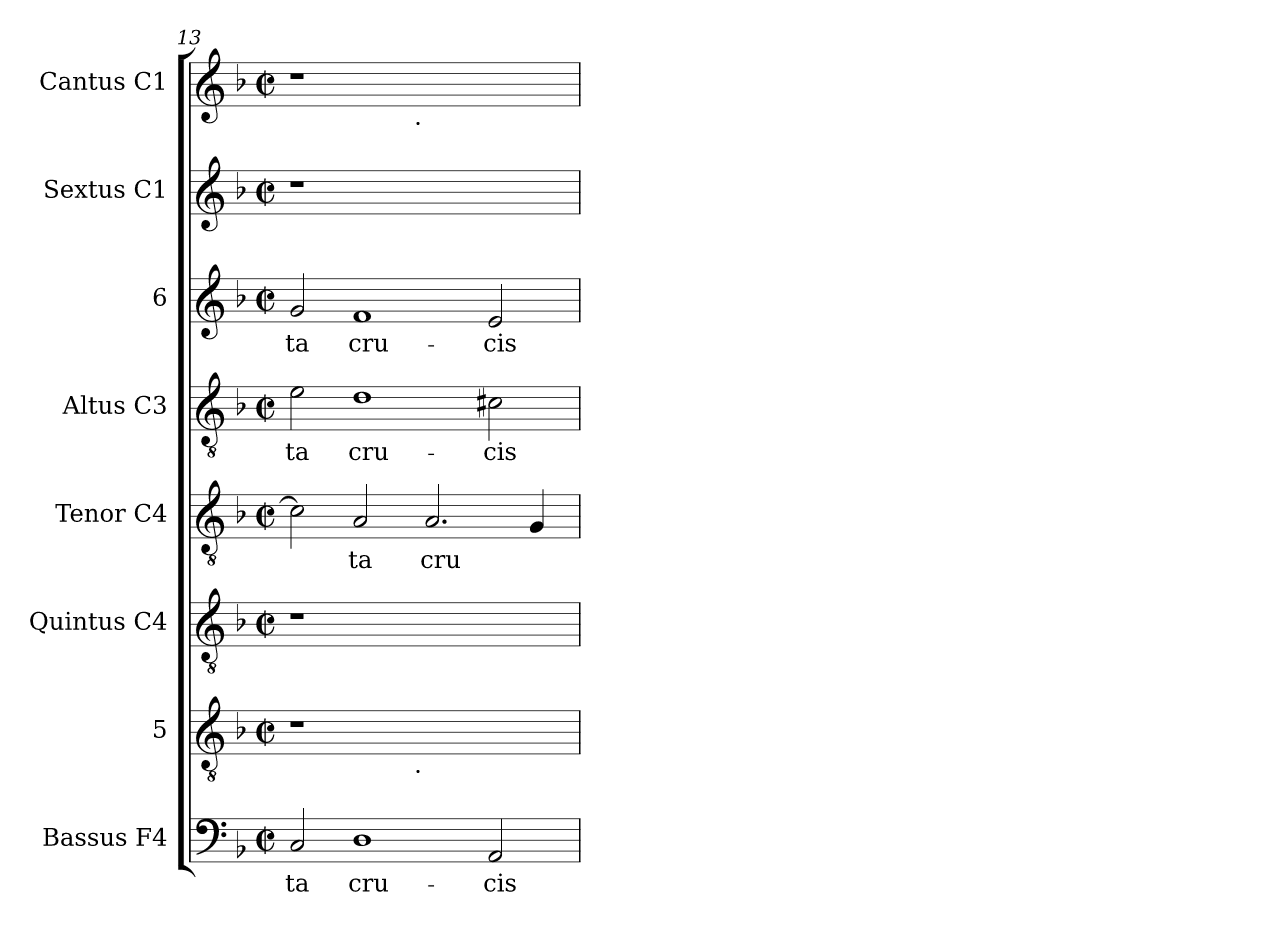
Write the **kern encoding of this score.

**kern	**text	**kern	**kern	**kern	**text	**kern	**text	**kern	**text	**kern	**kern
*part8	*part8	*part7	*part6	*part5	*part5	*part4	*part4	*part3	*part3	*part2	*part1
*staff8	*staff8	*staff7	*staff6	*staff5	*staff5	*staff4	*staff4	*staff3	*staff3	*staff2	*staff1
*I"Bassus  F4	*	*I"5	*I"Quintus  C4	*I"Tenor  C4	*	*I"Altus  C3	*	*I"6	*	*I"Sextus  C1	*I"Cantus  C1
*I'B	*	*	*	*I'T	*	*I'A	*	*	*	*	*I'C
*clefF4	*	*clefGv2	*clefGv2	*clefGv2	*	*clefGv2	*	*clefG2	*	*clefG2	*clefG2
*k[b-]	*	*k[b-]	*k[b-]	*k[b-]	*	*k[b-]	*	*k[b-]	*	*k[b-]	*k[b-]
*F:	*	*F:	*F:	*F:	*	*F:	*	*F:	*	*F:	*F:
*M2/2	*	*M2/2	*M2/2	*M2/2	*	*M2/2	*	*M2/2	*	*M2/2	*M2/2
*met(c|)	*	*met(c|)	*met(c|)	*met(c|)	*	*met(c|)	*	*met(c|)	*	*met(c|)	*met(c|)
=13	=13	=13	=13	=13	=13	=13	=13	=13	=13	=13	=13
!	!LO:LY:b:cj	!	!	!	!LO:LY:b:cj	!	!LO:LY:b:cj	!	!LO:LY:b:cj	!	!
*	*	*^	*	*	*	*	*	*	*	*	*^
2C/	-ta	1r	2ryy	1r	2c\]	--	2e\	-ta	2g/	-ta	1r	1r	2ryy
!	!LO:LY:b:cj	!	!	!	!	!LO:LY:b:cj	!	!LO:LY:b:cj	!	!LO:LY:b:cj	!	!	!
1D	cru-	.	4...ryy	.	2A/	-ta	1d	cru-	1f	cru-	.	.	4...ryy
!	!	!	!	!	!	!	!	!	!	!	!	!	!LO:TX:b:t=.
!	!	!	!LO:TX:b:t=.	!	!	!	!	!	!	!	!	!	!
.	.	.	1ryy	.	.	.	.	.	.	.	.	.	1ryy
!	!	!	!	!	!	!LO:LY:b:cj	!	!	!	!	!	!	!
.	.	1ryy	.	1ryy	2.A/	cru-	.	.	.	.	1ryy	1ryy	.
!	!LO:LY:b:cj	!	!	!	!	!	!	!LO:LY:b:cj	!	!LO:LY:b:cj	!	!	!
2AA/	-cis	.	.	.	.	.	2c#X\	-cis	2e/	-cis	.	.	.
!	!	!	!	!	!	!LO:LY:b:cj	!	!	!	!	!	!	!
.	.	.	.	.	4G/	--	.	.	.	.	.	.	.
.	.	.	32ryy	.	.	.	.	.	.	.	.	.	32ryy
*	*	*v	*v	*	*	*	*	*	*	*	*	*v	*v
=	=	=	=	=	=	=	=	=	=	=	=
*-	*-	*-	*-	*-	*-	*-	*-	*-	*-	*-	*-
